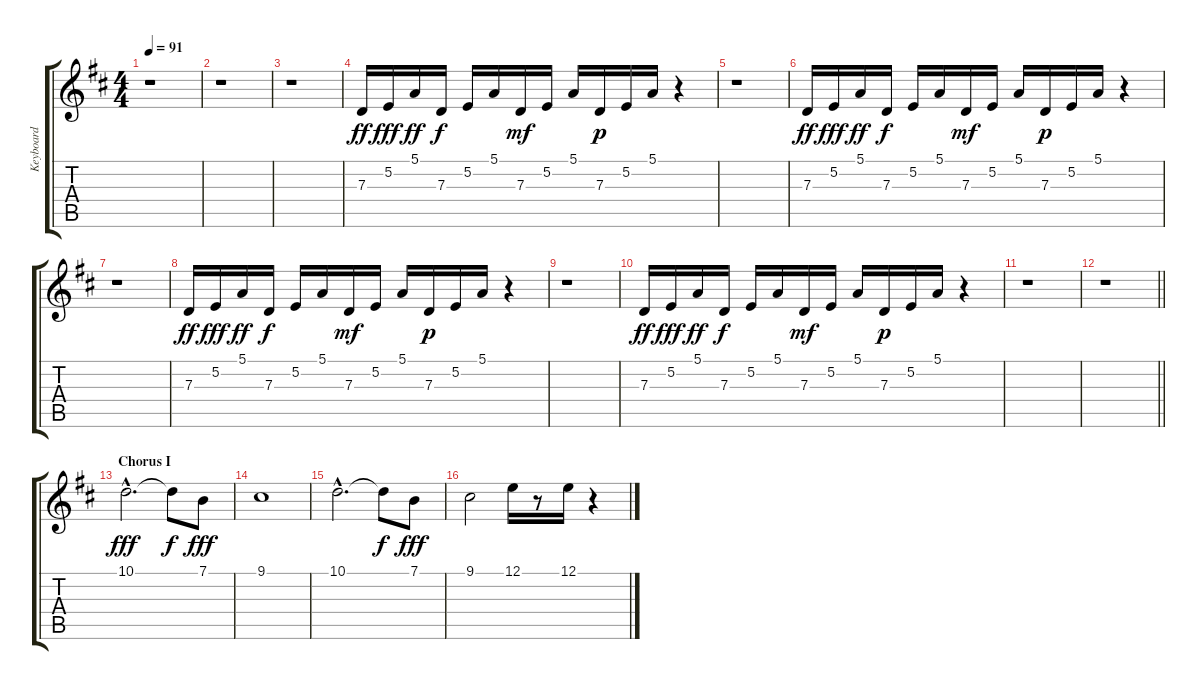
\track ("Keyboard" "Keyboard") {instrument lead1square}
\staff {score tabs}
\tuning (E4 B3 G3 D3 A2 D2) {hide}
\ts (4 4)
\tempo 91
\clef g2
\ks d
r.1{dy fff} |
r.1 |
r.1 |
7.3.16{dy ff} 5.2.16{dy fff} 5.1.16{dy ff} 7.3.16{dy f} 5.2.16 5.1.16 7.3.16{dy mf} 5.2.16 5.1.16 7.3.16{dy p} 5.2.16 5.1.16 r.4 |
r.1 |
7.3.16{dy ff} 5.2.16{dy fff} 5.1.16{dy ff} 7.3.16{dy f} 5.2.16 5.1.16 7.3.16{dy mf} 5.2.16 5.1.16 7.3.16{dy p} 5.2.16 5.1.16 r.4 |
r.1 |
7.3.16{dy ff} 5.2.16{dy fff} 5.1.16{dy ff} 7.3.16{dy f} 5.2.16 5.1.16 7.3.16{dy mf} 5.2.16 5.1.16 7.3.16{dy p} 5.2.16 5.1.16 r.4 |
r.1 |
7.3.16{dy ff} 5.2.16{dy fff} 5.1.16{dy ff} 7.3.16{dy f} 5.2.16 5.1.16 7.3.16{dy mf} 5.2.16 5.1.16 7.3.16{dy p} 5.2.16 5.1.16 r.4 |
r.1 |
\barLineRight lightlight
r.1 |
\section ("" "Chorus I")
10.1{hac}.2{d dy fff volume 11 instrument stringensemble1} 10.1{t}.8{dy f} 7.1.8{dy fff} |
9.1.1 |
10.1{hac}.2{d volume 11 instrument stringensemble1} 10.1{t}.8{dy f} 7.1.8{dy fff} |
9.1.2 12.1.16 r.8 12.1.16 r.4
